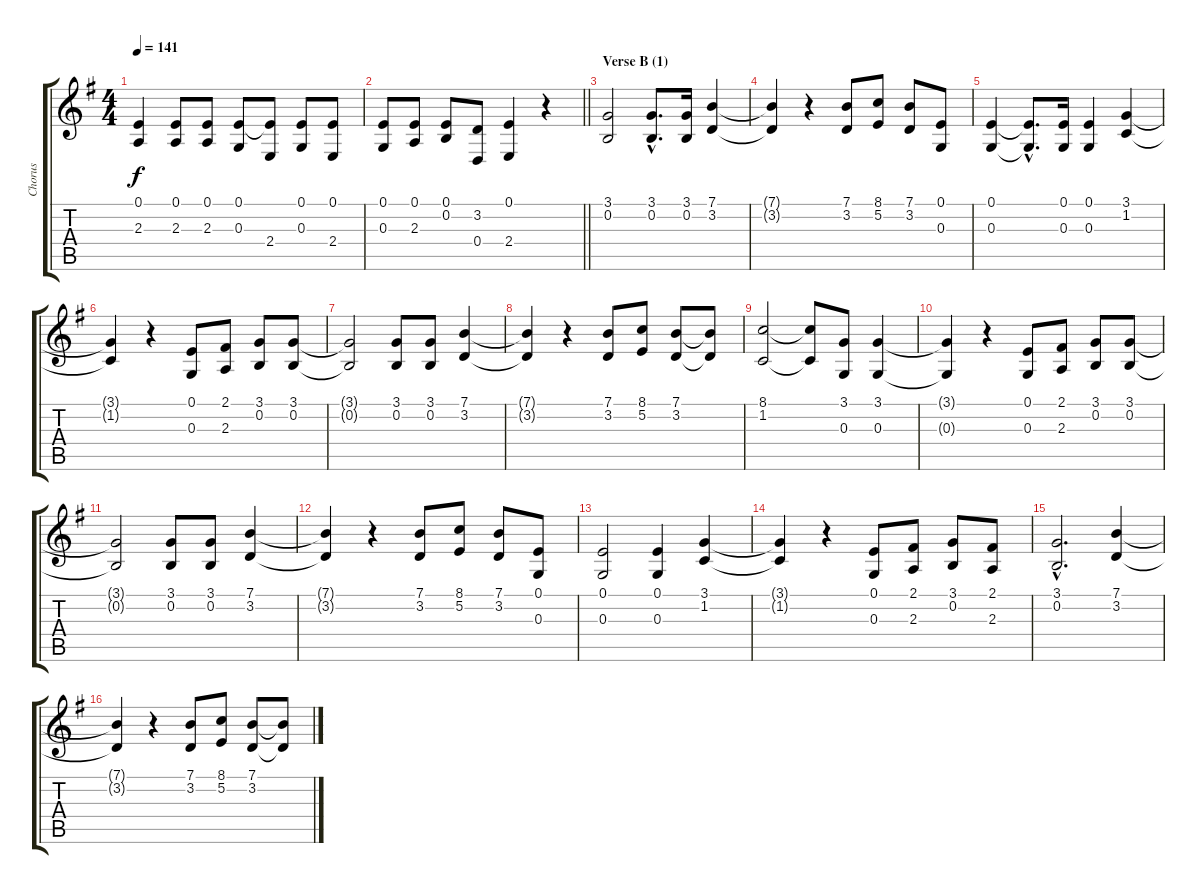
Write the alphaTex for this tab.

\track ("Chorus" "Chorus") {instrument sopranosax}
\staff {score tabs}
\tuning (E4 B3 G3 D3 A2 E2) {hide}
\ts (4 4)
\tempo 141
\clef g2
\ks g
(0.1 2.3).4{dy f} (0.1 2.3).8 (0.1 2.3).8 (0.1 0.3).8 (0.1{t} 2.4).8 (0.1 0.3).8 (0.1 2.4).8 |
\barLineRight lightlight
(0.1 0.3).8 (0.1 2.3).8 (0.1 0.2).8 (3.2 0.4).8 (0.1 2.4).4 r.4 |
\section ("" "Verse B (1)")
(3.1 0.2).2 (3.1{hac} 0.2{hac}).8{d} (3.1 0.2).16 (7.1 3.2).4 |
(7.1{t} 3.2{t}).4 r.4 (7.1 3.2).8 (8.1 5.2).8 (7.1 3.2).8 (0.1 0.3).8 |
(0.1 0.3).4 (0.1{hac t} 0.3{hac t}).8{d} (0.1 0.3).16 (0.1 0.3).4 (3.1 1.2).4 |
(3.1{t} 1.2{t}).4 r.4 (0.1 0.3).8 (2.1 2.3).8 (3.1 0.2).8 (3.1 0.2).8 |
(3.1{t} 0.2{t}).2 (3.1 0.2).8 (3.1 0.2).8 (7.1 3.2).4 |
(7.1{t} 3.2{t}).4 r.4 (7.1 3.2).8 (8.1 5.2).8 (7.1 3.2).8 (7.1{t} 3.2{t}).8 |
(8.1 1.2).2 (8.1{t} 1.2{t}).8 (3.1 0.3).8 (3.1 0.3).4 |
(3.1{t} 0.3{t}).4 r.4 (0.1 0.3).8 (2.1 2.3).8 (3.1 0.2).8 (3.1 0.2).8 |
(3.1{t} 0.2{t}).2 (3.1 0.2).8 (3.1 0.2).8 (7.1 3.2).4 |
(7.1{t} 3.2{t}).4 r.4 (7.1 3.2).8 (8.1 5.2).8 (7.1 3.2).8 (0.1 0.3).8 |
(0.1 0.3).2 (0.1 0.3).4 (3.1 1.2).4 |
(3.1{t} 1.2{t}).4 r.4 (0.1 0.3).8 (2.1 2.3).8 (3.1 0.2).8 (2.1 2.3).8 |
(3.1{hac} 0.2{hac}).2{d} (7.1 3.2).4 |
(7.1{t} 3.2{t}).4 r.4 (7.1 3.2).8 (8.1 5.2).8 (7.1 3.2).8 (7.1{t} 3.2{t}).8
